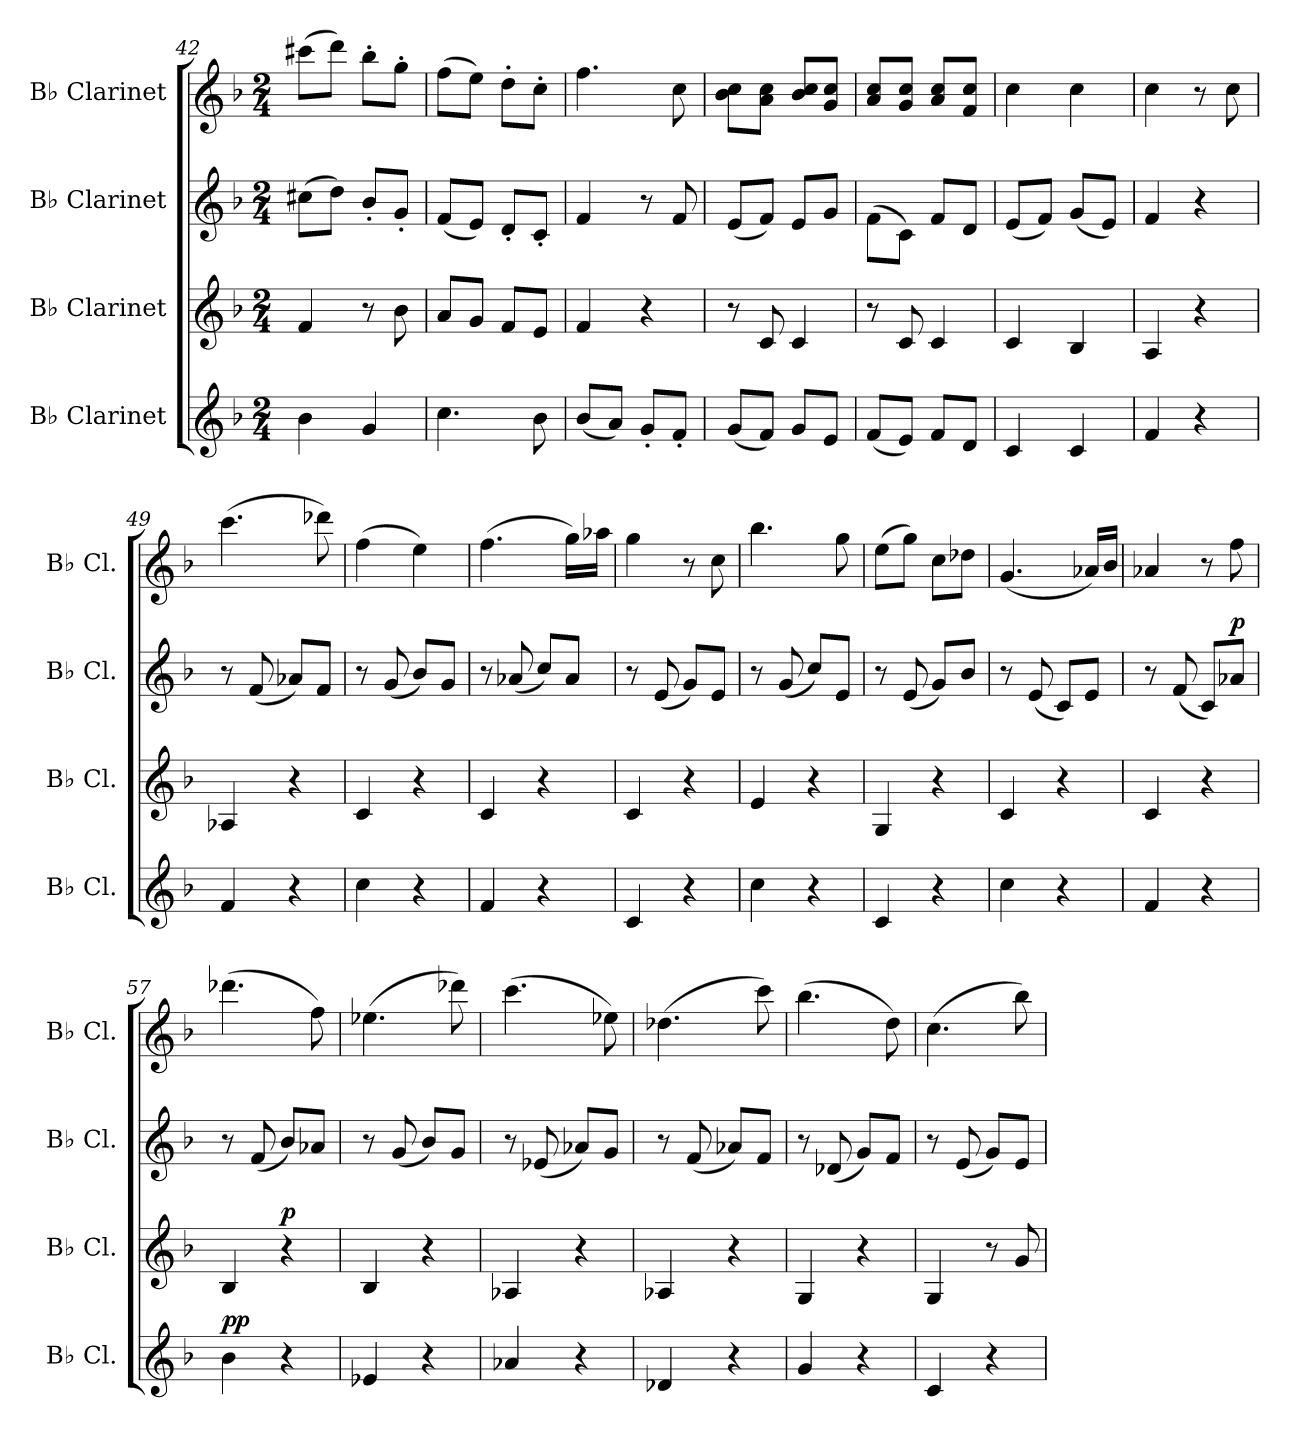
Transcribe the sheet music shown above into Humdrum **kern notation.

**kern	**dynam	**kern	**dynam	**kern	**dynam	**kern
*part4	*part4	*part3	*part3	*part2	*part2	*part1
*staff4	*staff4	*staff3	*staff3	*staff2	*staff2	*staff1
*I"B♭ Clarinet	*	*I"B♭ Clarinet	*	*I"B♭ Clarinet	*	*I"B♭ Clarinet
*I'B♭ Cl.	*	*I'B♭ Cl.	*	*I'B♭ Cl.	*	*I'B♭ Cl.
*clefG2	*	*clefG2	*	*clefG2	*	*clefG2
*ITrd1c2	*	*ITrd1c2	*	*ITrd1c2	*	*ITrd1c2
*k[b-e-a-]	*	*k[b-e-a-]	*	*k[b-e-a-]	*	*k[b-e-a-]
*E-:	*	*E-:	*	*E-:	*	*E-:
*M2/4	*	*M2/4	*	*M2/4	*	*M2/4
=42	=42	=42	=42	=42	=42	=42
4a-\	.	4e-/	.	(8bn\L	.	(8bbn\L
.	.	.	.	8cc\J)	.	8ccc\J)
4f/	.	8r	.	8a-'/L	.	8aa-'\L
.	.	8a-\	.	8f'/J	.	8ff'\J
=43	=43	=43	=43	=43	=43	=43
4.b-\	.	8g/L	.	(8e-/L	.	(8ee-\L
.	.	8f/J	.	8d/J)	.	8dd\J)
.	.	8e-/L	.	8c'/L	.	8cc'\L
8a-\	.	8d/J	.	8B-'/J	.	8b-'\J
=44	=44	=44	=44	=44	=44	=44
(8a-/L	.	4e-/	.	4e-/	.	4.ee-\
8g/J)	.	.	.	.	.	.
8f'/L	.	4r	.	8r	.	.
8e-'/J	.	.	.	8e-/	.	8b-\
=45	=45	=45	=45	=45	=45	=45
(8f/L	.	8r	.	(8d/L	.	8a-\ 8b-\L
8e-/J)	.	8B-/	.	8e-/J)	.	8g\ 8b-\J
8f/L	.	4B-/	.	8d/L	.	8a-/ 8b-/L
8d/J	.	.	.	8f/J	.	8f/ 8b-/J
=46	=46	=46	=46	=46	=46	=46
(8e-/L	.	8r	.	(8e-\L	.	8g/ 8b-/L
8d/J)	.	8B-/	.	8B-\J)	.	8f/ 8b-/J
8e-/L	.	4B-/	.	8e-/L	.	8g/ 8b-/L
8c/J	.	.	.	8c/J	.	8e-/ 8b-/J
=47	=47	=47	=47	=47	=47	=47
4B-/	.	4B-/	.	(8d/L	.	4b-\
.	.	.	.	8e-/J)	.	.
4B-/	.	4A-/	.	(8f/L	.	4b-\
.	.	.	.	8d/J)	.	.
=48	=48	=48	=48	=48	=48	=48
4e-/	.	4G/	.	4e-/	.	4b-\
4r	.	4r	.	4r	.	8r
.	.	.	.	.	.	8b-\
=49	=49	=49	=49	=49	=49	=49
4e-/	.	4G-X/	.	8r	.	(4.bb-\
.	.	.	.	(8e-/	.	.
4r	.	4r	.	8g-X/L)	.	.
.	.	.	.	8e-/J	.	8ccc-X\)
!!LO:PB:g=z
=50	=50	=50	=50	=50	=50	=50
4b-\	.	4B-/	.	8r	.	(4ee-\
.	.	.	.	(8f/	.	.
4r	.	4r	.	8a-/L)	.	4dd\)
.	.	.	.	8f/J	.	.
=51	=51	=51	=51	=51	=51	=51
4e-/	.	4B-/	.	8r	.	(4.ee-\
.	.	.	.	(8g-X/	.	.
4r	.	4r	.	8b-/L)	.	.
.	.	.	.	8g-/J	.	16ff\LL)
.	.	.	.	.	.	16gg-X\JJ
=52	=52	=52	=52	=52	=52	=52
4B-/	.	4B-/	.	8r	.	4ff\
.	.	.	.	(8d/	.	.
4r	.	4r	.	8f/L)	.	8r
.	.	.	.	8d/J	.	8b-\
=53	=53	=53	=53	=53	=53	=53
4b-\	.	4d/	.	8r	.	4.aa-\
.	.	.	.	(8f/	.	.
4r	.	4r	.	8b-/L)	.	.
.	.	.	.	8d/J	.	8ff\
=54	=54	=54	=54	=54	=54	=54
4B-/	.	4F/	.	8r	.	(8dd\L
.	.	.	.	(8d/	.	8ff\J)
4r	.	4r	.	8f/L)	.	8b-\L
.	.	.	.	8a-/J	.	8cc-X\J
=55	=55	=55	=55	=55	=55	=55
4b-\	.	4B-/	.	8r	.	(4.f/
.	.	.	.	(8d/	.	.
4r	.	4r	.	8B-/L)	.	.
.	.	.	.	8d/J	.	16g-X/LL)
.	.	.	.	.	.	16a-/JJ
=56	=56	=56	=56	=56	=56	=56
4e-/	.	4B-/	.	8r	.	4g-X/
.	.	.	.	(8e-/	.	.
4r	.	4r	.	8B-/L)	.	8r
!	!	!	!	!	!LO:DY:a	!
.	.	.	.	8g-X/J	p	8ee-\
=57	=57	=57	=57	=57	=57	=57
!	!LO:DY:a	!	!	!	!	!
!	!LO:DY:n=1:b	!	!	!	!	!
4a-\	p p	4A-/	.	8r	.	(4.ccc-X\
.	.	.	.	(8e-/	.	.
!	!	!	!LO:DY:a	!	!	!
4r	.	4r	p	8a-/L)	.	.
.	.	.	.	8g-X/J	.	8ee-\)
!!LO:LB:g=z
=58	=58	=58	=58	=58	=58	=58
4d-X/	.	4A-/	.	8r	.	(4.dd-X\
.	.	.	.	(8f/	.	.
4r	.	4r	.	8a-/L)	.	.
.	.	.	.	8f/J	.	8ccc-X\)
=59	=59	=59	=59	=59	=59	=59
4g-X/	.	4G-X/	.	8r	.	(4.bb-\
.	.	.	.	(8d-X/	.	.
4r	.	4r	.	8g-X/L)	.	.
.	.	.	.	8f/J	.	8dd-X\)
=60	=60	=60	=60	=60	=60	=60
4c-X/	.	4G-X/	.	8r	.	(4.cc-X\
.	.	.	.	(8e-/	.	.
4r	.	4r	.	8g-X/L)	.	.
.	.	.	.	8e-/J	.	8bb-\)
=61	=61	=61	=61	=61	=61	=61
4f/	.	4F/	.	8r	.	(4.aa-\
.	.	.	.	(8c-X/	.	.
4r	.	4r	.	8f/L)	.	.
.	.	.	.	8e-/J	.	8cc\)
=62	=62	=62	=62	=62	=62	=62
4B-/	.	4F/	.	8r	.	(4.b-\
.	.	.	.	(8d/	.	.
4r	.	8r	.	8f/L)	.	.
.	.	8f/	.	8d/J	.	8aa-\)
=	=	=	=	=	=	=
*-	*-	*-	*-	*-	*-	*-
